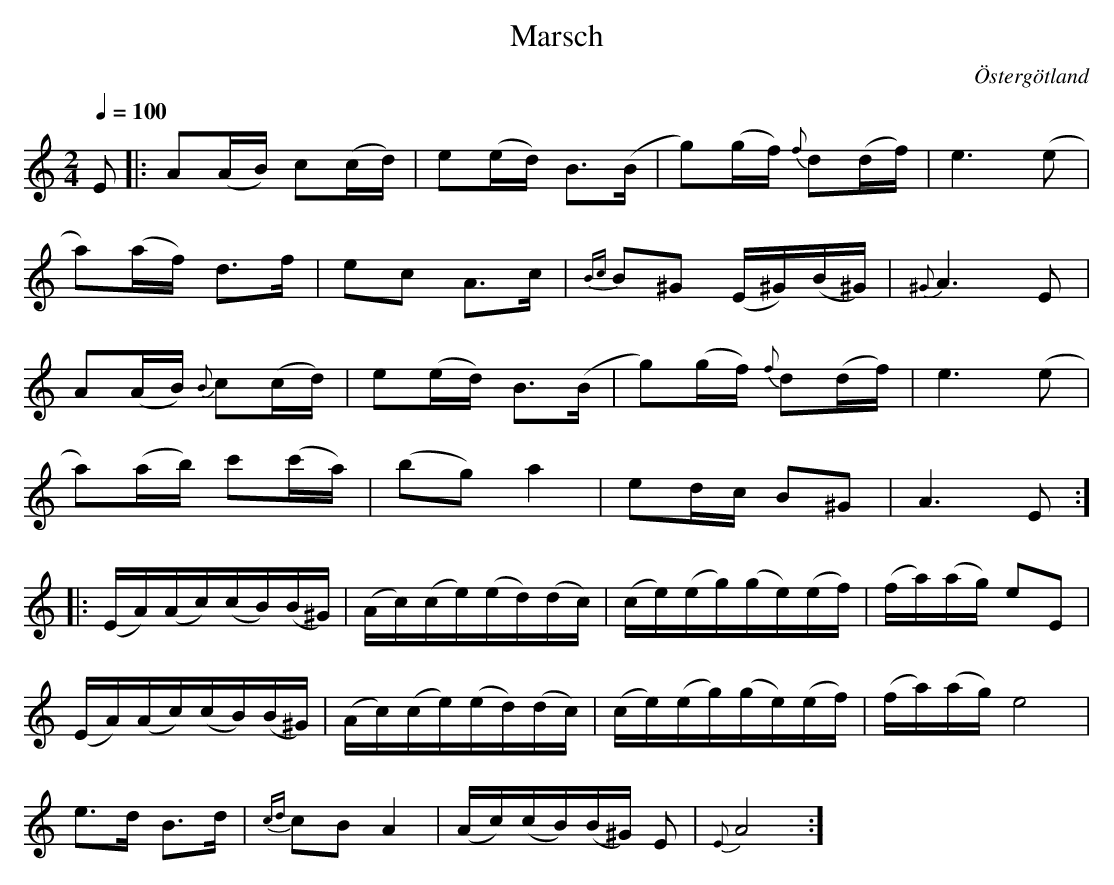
X:1
T:Marsch
O:Östergötland
Q:1/4=100
M: 2/4
L: 1/16
K: Am
E2 |: A2(AB) c2(cd) | e2(ed) B3(B | g2)(gf){f} d2(df) | e6 (e2 |
a2)(af) d3f | e2c2 A3c |{Bc} B2^G2 (E^G)(B^G)|{^G} A6 E2 |
A2(AB){B} c2(cd) | e2(ed) B3(B | g2)(gf){f} d2(df) | e6 (e2 |
a2)(ab) c'2(c'a) | (b2g2) a4 | e2dc B2^G2| A6 E2:]
|:(EA)(Ac)(cB)(B^G)|(Ac)(ce)(ed)(dc)|(ce)(eg)(ge)(ef)|(fa)(ag) e2E2|
(EA)(Ac)(cB)(B^G)|(Ac)(ce)(ed)(dc)|(ce)(eg)(ge)(ef)|(fa)(ag)e8|
e3d B3d |{cd} c2B2A4 | (Ac)(cB)(B^G) E2|{E} A8 :]
